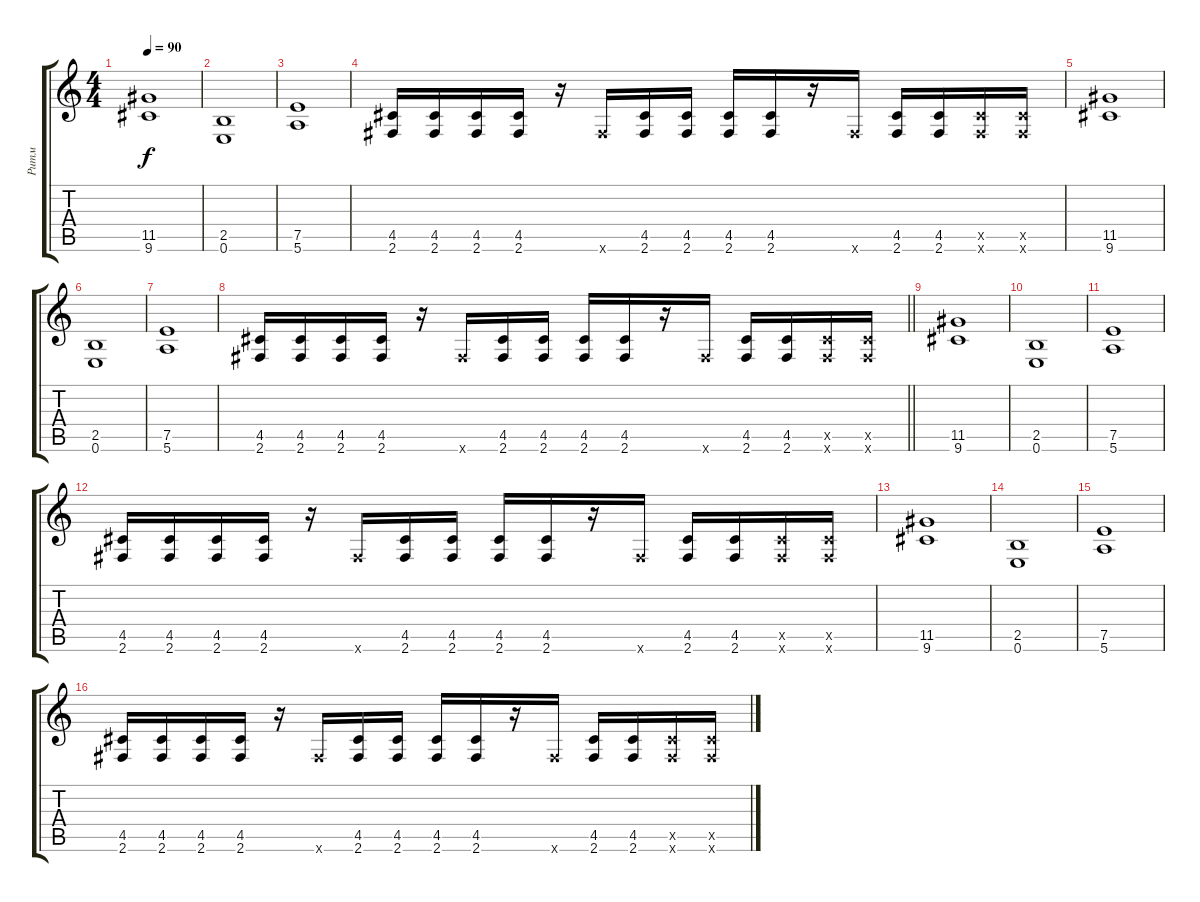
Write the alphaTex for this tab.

\track ("Ритм" "Ритм") {instrument distortionguitar}
\staff {score tabs}
\tuning (E4 B3 G3 D3 A2 E2) {hide}
\ts (4 4)
\tempo 90
\clef g2
\ks c
(11.5 9.6).1{dy f} |
(2.5 0.6).1 |
(7.5 5.6).1 |
(4.5 2.6).16 (4.5 2.6).16 (4.5 2.6).16 (4.5 2.6).16 r.16 2.6{x}.16 (4.5 2.6).16 (4.5 2.6).16 (4.5 2.6).16 (4.5 2.6).16 r.16 2.6{x}.16 (4.5 2.6).16 (4.5 2.6).16 (4.5{x} 2.6{x}).16 (4.5{x} 2.6{x}).16 |
(11.5 9.6).1 |
(2.5 0.6).1 |
(7.5 5.6).1 |
\barLineRight lightlight
(4.5 2.6).16 (4.5 2.6).16 (4.5 2.6).16 (4.5 2.6).16 r.16 2.6{x}.16 (4.5 2.6).16 (4.5 2.6).16 (4.5 2.6).16 (4.5 2.6).16 r.16 2.6{x}.16 (4.5 2.6).16 (4.5 2.6).16 (4.5{x} 2.6{x}).16 (4.5{x} 2.6{x}).16 |
(11.5 9.6).1 |
(2.5 0.6).1 |
(7.5 5.6).1 |
(4.5 2.6).16 (4.5 2.6).16 (4.5 2.6).16 (4.5 2.6).16 r.16 2.6{x}.16 (4.5 2.6).16 (4.5 2.6).16 (4.5 2.6).16 (4.5 2.6).16 r.16 2.6{x}.16 (4.5 2.6).16 (4.5 2.6).16 (4.5{x} 2.6{x}).16 (4.5{x} 2.6{x}).16 |
(11.5 9.6).1 |
(2.5 0.6).1 |
(7.5 5.6).1 |
(4.5 2.6).16 (4.5 2.6).16 (4.5 2.6).16 (4.5 2.6).16 r.16 2.6{x}.16 (4.5 2.6).16 (4.5 2.6).16 (4.5 2.6).16 (4.5 2.6).16 r.16 2.6{x}.16 (4.5 2.6).16 (4.5 2.6).16 (4.5{x} 2.6{x}).16 (4.5{x} 2.6{x}).16
